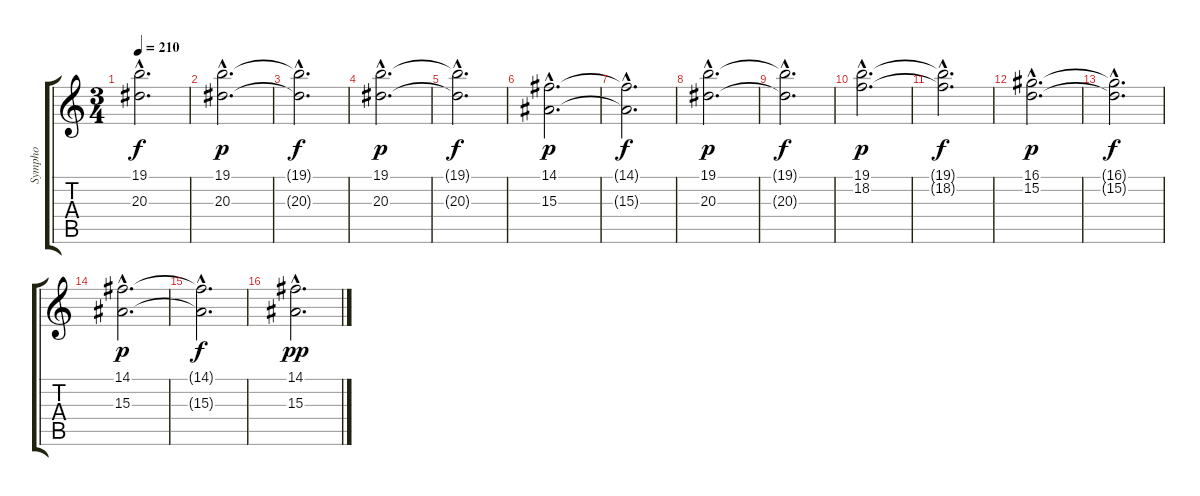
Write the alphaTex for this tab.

\track ("Sympho" "Sympho") {instrument stringensemble1}
\staff {score tabs}
\tuning (E4 B3 G3 D3 A2 E2) {hide}
\ts (3 4)
\tempo 210
\clef g2
\ks c
(19.1{hac t} 20.3{hac t}).2{d dy f} |
(19.1{hac} 20.3{hac}).2{d dy p} |
(19.1{hac t} 20.3{hac t}).2{d dy f} |
(19.1{hac} 20.3{hac}).2{d dy p} |
(19.1{hac t} 20.3{hac t}).2{d dy f} |
(14.1{hac} 15.3{hac}).2{d dy p} |
(14.1{hac t} 15.3{hac t}).2{d dy f} |
(19.1{hac} 20.3{hac}).2{d dy p} |
(19.1{hac t} 20.3{hac t}).2{d dy f} |
(19.1{hac} 18.2{hac}).2{d dy p} |
(19.1{hac t} 18.2{hac t}).2{d dy f} |
(16.1{hac} 15.2{hac}).2{d dy p} |
(16.1{hac t} 15.2{hac t}).2{d dy f} |
(14.1{hac} 15.3{hac}).2{d dy p} |
(14.1{hac t} 15.3{hac t}).2{d dy f} |
(14.1{hac} 15.3{hac}).2{d dy pp}
